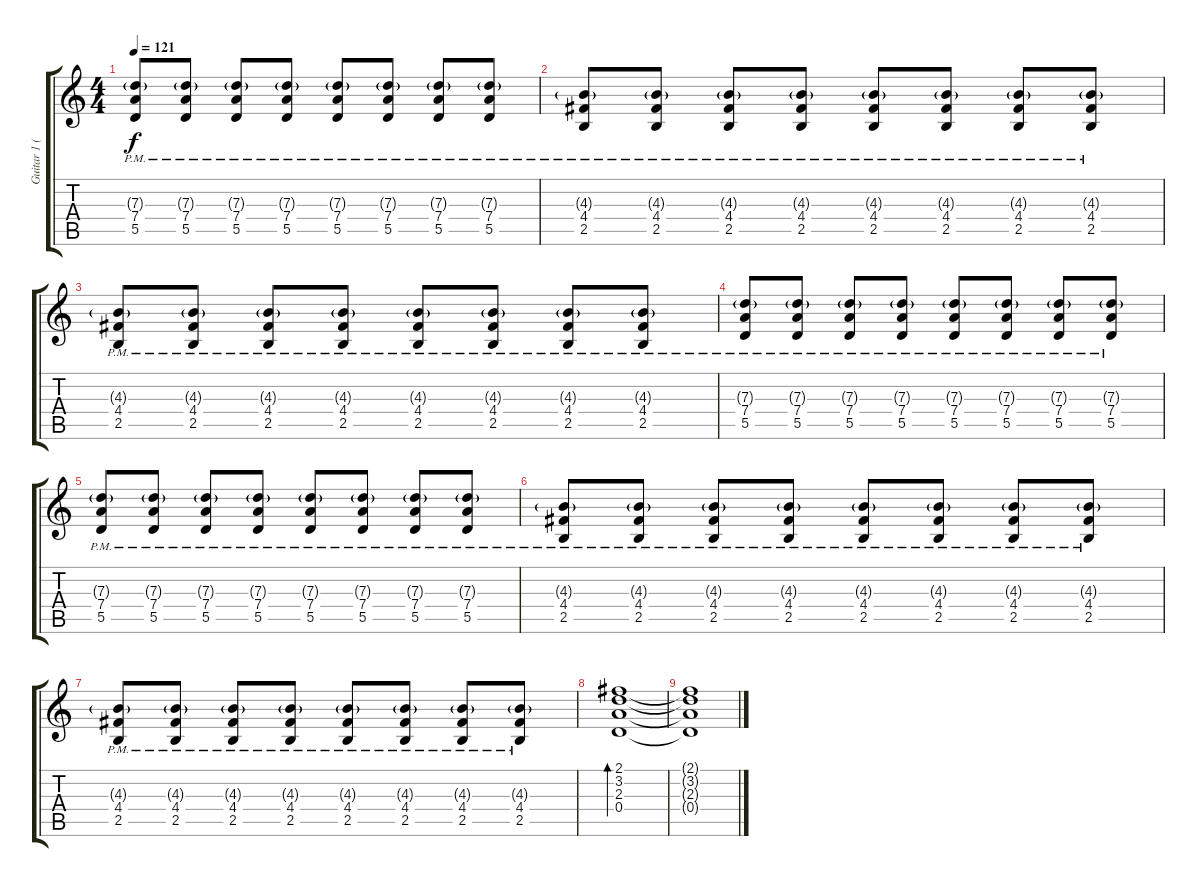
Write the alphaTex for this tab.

\track ("Guitar 1 (Billie Joe)" "Guitar 1 (") {instrument overdrivenguitar}
\staff {score tabs}
\tuning (E4 B3 G3 D3 A2 D2) {hide}
\ts (4 4)
\tempo 121
\clef g2
\ks c
(7.3{g pm} 7.4{pm} 5.5{pm}).8{dy f} (7.3{g pm} 7.4{pm} 5.5{pm}).8 (7.3{g pm} 7.4{pm} 5.5{pm}).8 (7.3{g pm} 7.4{pm} 5.5{pm}).8 (7.3{g pm} 7.4{pm} 5.5{pm}).8 (7.3{g pm} 7.4{pm} 5.5{pm}).8 (7.3{g pm} 7.4{pm} 5.5{pm}).8 (7.3{g pm} 7.4{pm} 5.5{pm}).8 |
(4.3{g pm} 4.4{pm} 2.5{pm}).8 (4.3{g pm} 4.4{pm} 2.5{pm}).8 (4.3{g pm} 4.4{pm} 2.5{pm}).8 (4.3{g pm} 4.4{pm} 2.5{pm}).8 (4.3{g pm} 4.4{pm} 2.5{pm}).8 (4.3{g pm} 4.4{pm} 2.5{pm}).8 (4.3{g pm} 4.4{pm} 2.5{pm}).8 (4.3{g pm} 4.4{pm} 2.5{pm}).8 |
(4.3{g pm} 4.4{pm} 2.5{pm}).8 (4.3{g pm} 4.4{pm} 2.5{pm}).8 (4.3{g pm} 4.4{pm} 2.5{pm}).8 (4.3{g pm} 4.4{pm} 2.5{pm}).8 (4.3{g pm} 4.4{pm} 2.5{pm}).8 (4.3{g pm} 4.4{pm} 2.5{pm}).8 (4.3{g pm} 4.4{pm} 2.5{pm}).8 (4.3{g pm} 4.4{pm} 2.5{pm}).8 |
(7.3{g pm} 7.4{pm} 5.5{pm}).8 (7.3{g pm} 7.4{pm} 5.5{pm}).8 (7.3{g pm} 7.4{pm} 5.5{pm}).8 (7.3{g pm} 7.4{pm} 5.5{pm}).8 (7.3{g pm} 7.4{pm} 5.5{pm}).8 (7.3{g pm} 7.4{pm} 5.5{pm}).8 (7.3{g pm} 7.4{pm} 5.5{pm}).8 (7.3{g pm} 7.4{pm} 5.5{pm}).8 |
(7.3{g pm} 7.4{pm} 5.5{pm}).8 (7.3{g pm} 7.4{pm} 5.5{pm}).8 (7.3{g pm} 7.4{pm} 5.5{pm}).8 (7.3{g pm} 7.4{pm} 5.5{pm}).8 (7.3{g pm} 7.4{pm} 5.5{pm}).8 (7.3{g pm} 7.4{pm} 5.5{pm}).8 (7.3{g pm} 7.4{pm} 5.5{pm}).8 (7.3{g pm} 7.4{pm} 5.5{pm}).8 |
(4.3{g pm} 4.4{pm} 2.5{pm}).8 (4.3{g pm} 4.4{pm} 2.5{pm}).8 (4.3{g pm} 4.4{pm} 2.5{pm}).8 (4.3{g pm} 4.4{pm} 2.5{pm}).8 (4.3{g pm} 4.4{pm} 2.5{pm}).8 (4.3{g pm} 4.4{pm} 2.5{pm}).8 (4.3{g pm} 4.4{pm} 2.5{pm}).8 (4.3{g pm} 4.4{pm} 2.5{pm}).8 |
(4.3{g pm} 4.4{pm} 2.5{pm}).8 (4.3{g pm} 4.4{pm} 2.5{pm}).8 (4.3{g pm} 4.4{pm} 2.5{pm}).8 (4.3{g pm} 4.4{pm} 2.5{pm}).8 (4.3{g pm} 4.4{pm} 2.5{pm}).8 (4.3{g pm} 4.4{pm} 2.5{pm}).8 (4.3{g pm} 4.4{pm} 2.5{pm}).8 (4.3{g pm} 4.4{pm} 2.5{pm}).8 |
(2.1 3.2 2.3 0.4).1{bd 120} |
(2.1{t} 3.2{t} 2.3{t} 0.4{t}).1
